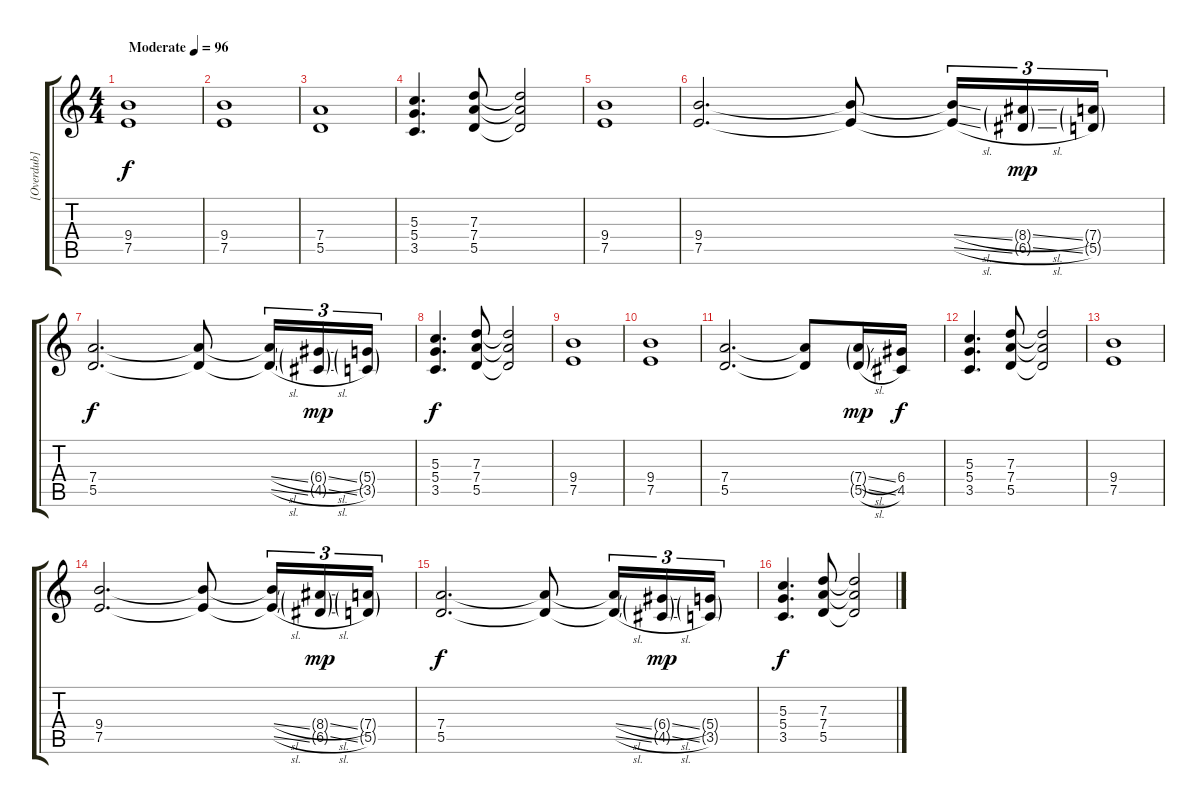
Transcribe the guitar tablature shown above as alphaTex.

\track ("[Overdub]" "[Overdub]") {instrument distortionguitar}
\staff {score tabs}
\tuning (E4 B3 G3 D3 A2 E2) {hide}
\ts (4 4)
\tempo (96 "Moderate")
\clef g2
\ks c
(9.4 7.5).1{dy f balance 15 instrument distortionguitar} |
(9.4 7.5).1 |
(7.4 5.5).1 |
(5.3 5.4 3.5).4{d} (7.3 7.4 5.5).8 (7.3{t} 7.4{t} 5.5{t}).2 |
(9.4 7.5).1 |
(9.4 7.5).2{d} (9.4{t} 7.5{t}).8 (9.4{sl t} 7.5{sl t}).16{tu (3 2)} (8.4{sl g} 6.5{sl g}).16{tu (3 2) dy mp} (7.4{g} 5.5{g}).16{tu (3 2)} |
(7.4 5.5).2{d dy f} (7.4{t} 5.5{t}).8 (7.4{sl t} 5.5{sl t}).16{tu (3 2)} (6.4{sl g} 4.5{sl g}).16{tu (3 2) dy mp} (5.4{g} 3.5{g}).16{tu (3 2)} |
(5.3 5.4 3.5).4{d dy f} (7.3 7.4 5.5).8 (7.3{t} 7.4{t} 5.5{t}).2 |
(9.4 7.5).1 |
(9.4 7.5).1 |
(7.4 5.5).2{d} (7.4{t} 5.5{t}).8 (7.4{sl g} 5.5{sl g}).16{dy mp} (6.4 4.5).16{dy f} |
(5.3 5.4 3.5).4{d} (7.3 7.4 5.5).8 (7.3{t} 7.4{t} 5.5{t}).2 |
(9.4 7.5).1 |
(9.4 7.5).2{d} (9.4{t} 7.5{t}).8 (9.4{sl t} 7.5{sl t}).16{tu (3 2)} (8.4{sl g} 6.5{sl g}).16{tu (3 2) dy mp} (7.4{g} 5.5{g}).16{tu (3 2)} |
(7.4 5.5).2{d dy f} (7.4{t} 5.5{t}).8 (7.4{sl t} 5.5{sl t}).16{tu (3 2)} (6.4{sl g} 4.5{sl g}).16{tu (3 2) dy mp} (5.4{g} 3.5{g}).16{tu (3 2)} |
(5.3 5.4 3.5).4{d dy f} (7.3 7.4 5.5).8 (7.3{t} 7.4{t} 5.5{t}).2
